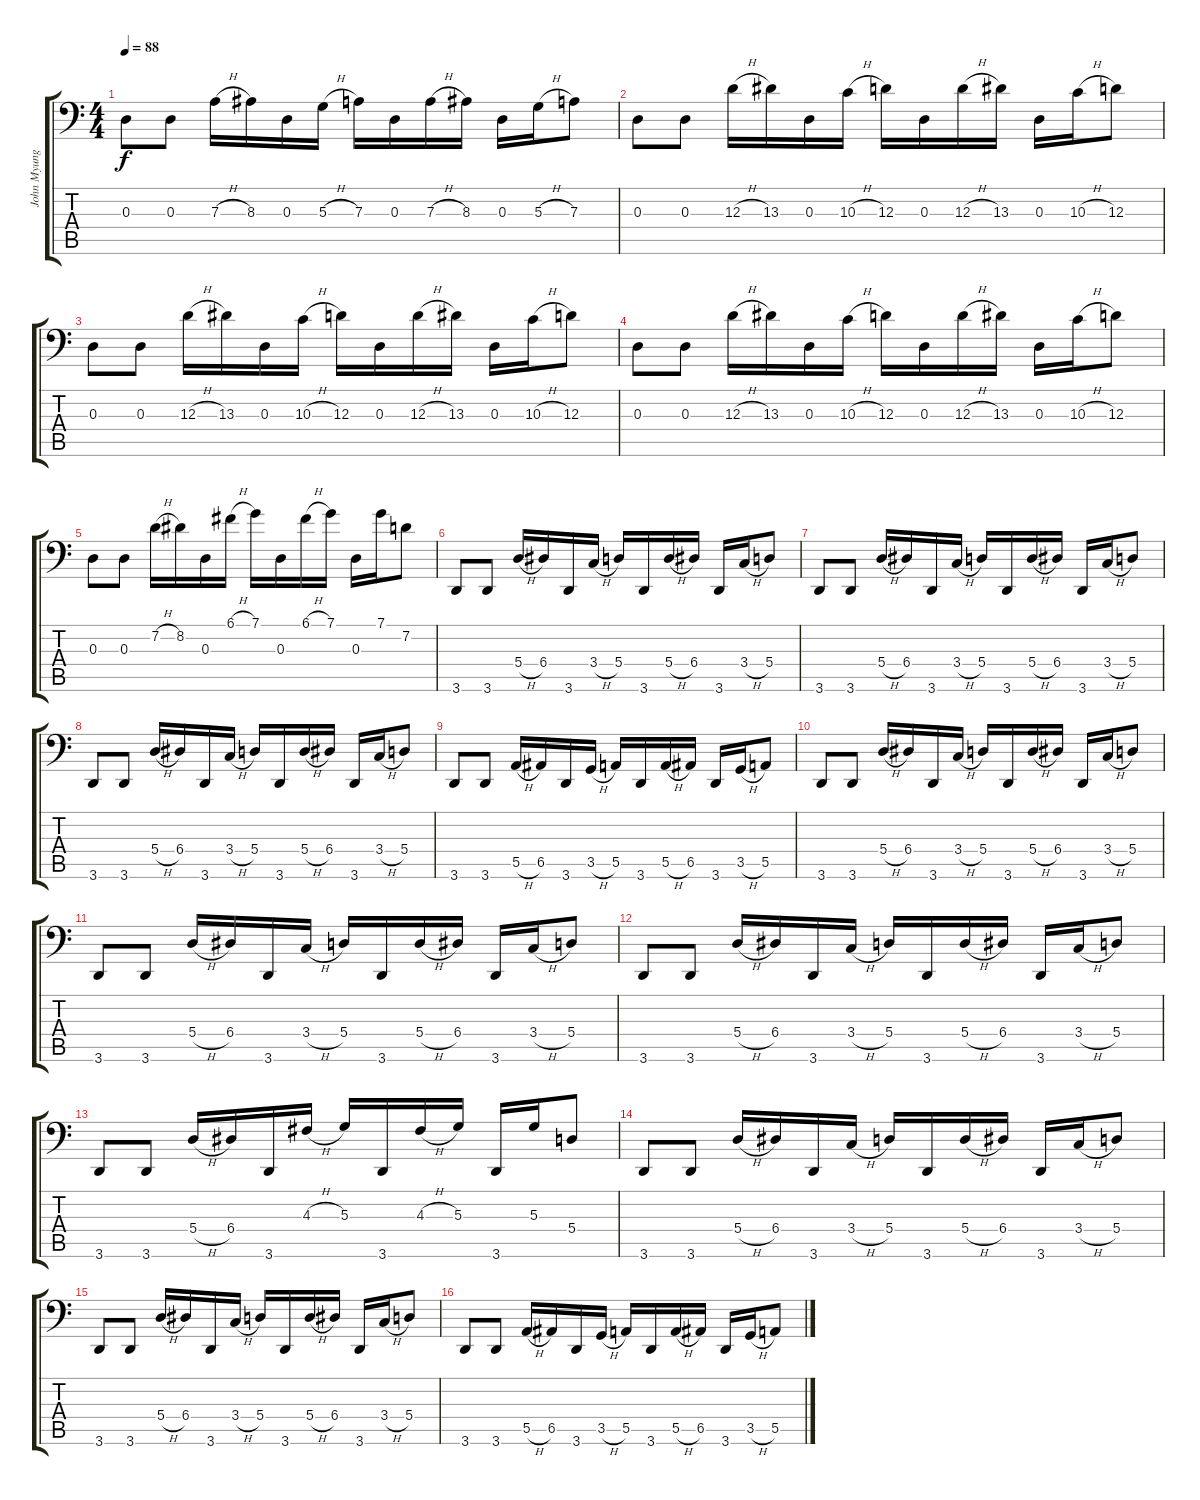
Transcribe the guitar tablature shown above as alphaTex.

\track ("John Myung - 6 Strings Bass" "John Myung") {instrument electricbassfinger}
\staff {score tabs}
\tuning (C3 G2 D2 A1 E1 B0) {hide}
\ts (4 4)
\tempo 88
\clef f4
\ks c
0.3.8{dy f} 0.3.8 7.3{h}.16 8.3.16 0.3.16 5.3{h}.16 7.3.16 0.3.16 7.3{h}.16 8.3.16 0.3.16 5.3{h}.16 7.3.8 |
0.3.8 0.3.8 12.3{h}.16 13.3.16 0.3.16 10.3{h}.16 12.3.16 0.3.16 12.3{h}.16 13.3.16 0.3.16 10.3{h}.16 12.3.8 |
0.3.8 0.3.8 12.3{h}.16 13.3.16 0.3.16 10.3{h}.16 12.3.16 0.3.16 12.3{h}.16 13.3.16 0.3.16 10.3{h}.16 12.3.8 |
0.3.8 0.3.8 12.3{h}.16 13.3.16 0.3.16 10.3{h}.16 12.3.16 0.3.16 12.3{h}.16 13.3.16 0.3.16 10.3{h}.16 12.3.8 |
0.3.8 0.3.8 7.2{h}.16 8.2.16 0.3.16 6.1{h}.16 7.1.16 0.3.16 6.1{h}.16 7.1.16 0.3.16 7.1.16 7.2.8 |
3.6.8 3.6.8 5.4{h}.16 6.4.16 3.6.16 3.4{h}.16 5.4.16 3.6.16 5.4{h}.16 6.4.16 3.6.16 3.4{h}.16 5.4.8 |
3.6.8 3.6.8 5.4{h}.16 6.4.16 3.6.16 3.4{h}.16 5.4.16 3.6.16 5.4{h}.16 6.4.16 3.6.16 3.4{h}.16 5.4.8 |
3.6.8 3.6.8 5.4{h}.16 6.4.16 3.6.16 3.4{h}.16 5.4.16 3.6.16 5.4{h}.16 6.4.16 3.6.16 3.4{h}.16 5.4.8 |
3.6.8 3.6.8 5.5{h}.16 6.5.16 3.6.16 3.5{h}.16 5.5.16 3.6.16 5.5{h}.16 6.5.16 3.6.16 3.5{h}.16 5.5.8 |
3.6.8 3.6.8 5.4{h}.16 6.4.16 3.6.16 3.4{h}.16 5.4.16 3.6.16 5.4{h}.16 6.4.16 3.6.16 3.4{h}.16 5.4.8 |
3.6.8 3.6.8 5.4{h}.16 6.4.16 3.6.16 3.4{h}.16 5.4.16 3.6.16 5.4{h}.16 6.4.16 3.6.16 3.4{h}.16 5.4.8 |
3.6.8 3.6.8 5.4{h}.16 6.4.16 3.6.16 3.4{h}.16 5.4.16 3.6.16 5.4{h}.16 6.4.16 3.6.16 3.4{h}.16 5.4.8 |
3.6.8 3.6.8 5.4{h}.16 6.4.16 3.6.16 4.3{h}.16 5.3.16 3.6.16 4.3{h}.16 5.3.16 3.6.16 5.3.16 5.4.8 |
3.6.8 3.6.8 5.4{h}.16 6.4.16 3.6.16 3.4{h}.16 5.4.16 3.6.16 5.4{h}.16 6.4.16 3.6.16 3.4{h}.16 5.4.8 |
3.6.8 3.6.8 5.4{h}.16 6.4.16 3.6.16 3.4{h}.16 5.4.16 3.6.16 5.4{h}.16 6.4.16 3.6.16 3.4{h}.16 5.4.8 |
3.6.8 3.6.8 5.5{h}.16 6.5.16 3.6.16 3.5{h}.16 5.5.16 3.6.16 5.5{h}.16 6.5.16 3.6.16 3.5{h}.16 5.5.8
